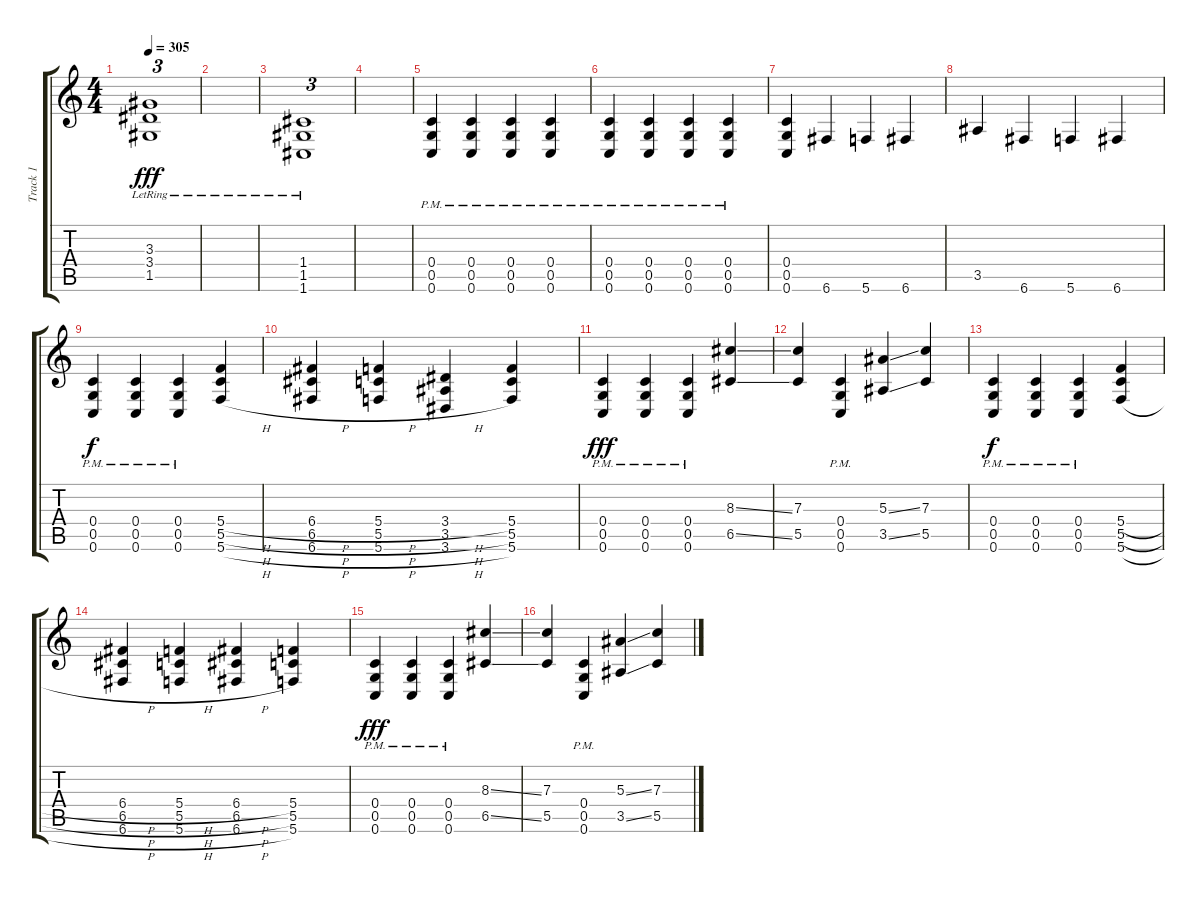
\track ("Track 1" "Track 1") {instrument overdrivenguitar}
\staff {score tabs}
\tuning (D4 A3 F3 C3 G2 C2) {hide}
\ts (4 4)
\tempo 305
\clef g2
\ks c
(3.3{lr} 3.4{lr} 1.5{lr}).1{tu (3 2) dy fff} |
|
(1.4{lr} 1.5{lr} 1.6{lr}).1{tu (3 2)} |
|
(0.4{pm} 0.5{pm} 0.6{pm}).4 (0.4{pm} 0.5{pm} 0.6{pm}).4 (0.4{pm} 0.5{pm} 0.6{pm}).4 (0.4{pm} 0.5{pm} 0.6{pm}).4 |
(0.4{pm} 0.5{pm} 0.6{pm}).4 (0.4{pm} 0.5{pm} 0.6{pm}).4 (0.4{pm} 0.5{pm} 0.6{pm}).4 (0.4{pm} 0.5{pm} 0.6{pm}).4 |
(0.4 0.5 0.6).4 6.6.4 5.6.4 6.6.4 |
3.5.4 6.6.4 5.6.4 6.6.4 |
(0.4{pm} 0.5{pm} 0.6{pm}).4{dy f} (0.4{pm} 0.5{pm} 0.6{pm}).4 (0.4{pm} 0.5{pm} 0.6{pm}).4 (5.4{h} 5.5{h} 5.6{h}).4 |
(6.4{h} 6.5{h} 6.6{h}).4 (5.4{h} 5.5{h} 5.6{h}).4 (3.4{h} 3.5{h} 3.6{h}).4 (5.4 5.5 5.6).4 |
(0.4{pm} 0.5{pm} 0.6{pm}).4{dy fff} (0.4{pm} 0.5{pm} 0.6{pm}).4 (0.4{pm} 0.5{pm} 0.6{pm}).4 (8.3{ss} 6.5{ss}).4 |
(7.3 5.5).4 (0.4{pm} 0.5{pm} 0.6{pm}).4 (5.3{ss} 3.5{ss}).4 (7.3 5.5).4 |
(0.4{pm} 0.5{pm} 0.6{pm}).4{dy f} (0.4{pm} 0.5{pm} 0.6{pm}).4 (0.4{pm} 0.5{pm} 0.6{pm}).4 (5.4{h} 5.5{h} 5.6{h}).4 |
(6.4{h} 6.5{h} 6.6{h}).4 (5.4{h} 5.5{h} 5.6{h}).4 (6.4{h} 6.5{h} 6.6{h}).4 (5.4 5.5 5.6).4 |
(0.4{pm} 0.5{pm} 0.6{pm}).4{dy fff} (0.4{pm} 0.5{pm} 0.6{pm}).4 (0.4{pm} 0.5{pm} 0.6{pm}).4 (8.3{ss} 6.5{ss}).4 |
(7.3 5.5).4 (0.4{pm} 0.5{pm} 0.6{pm}).4 (5.3{ss} 3.5{ss}).4 (7.3 5.5).4
